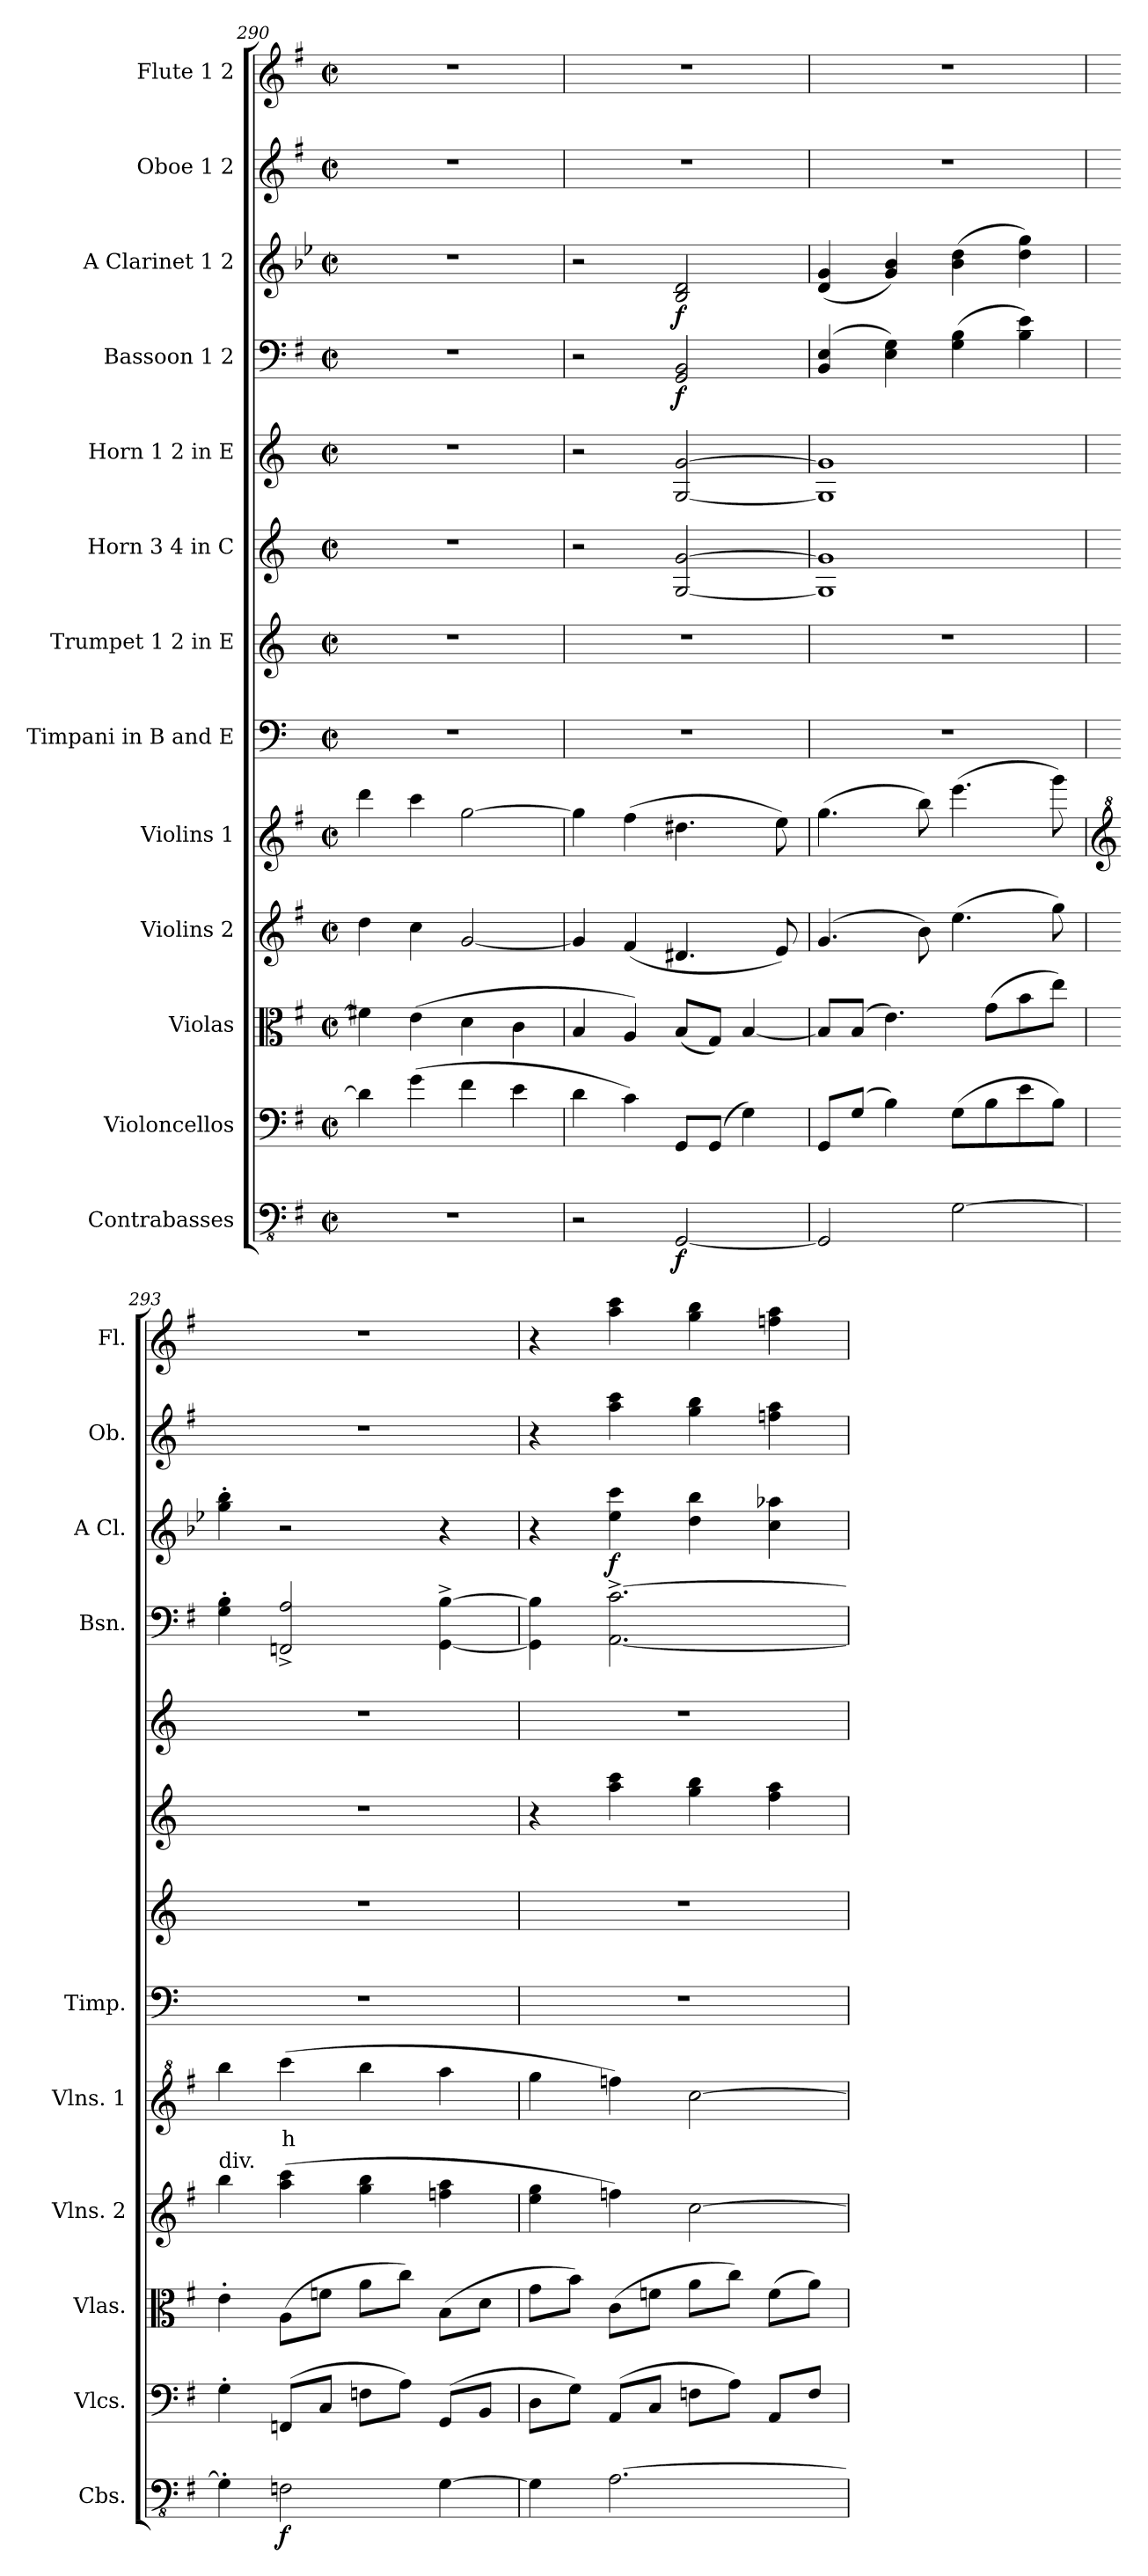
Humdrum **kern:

**kern	**dynam	**kern	**kern	**kern	**kern	**text	**kern	**kern	**kern	**kern	**kern	**dynam	**kern	**dynam	**kern	**kern
*part13	*part13	*part12	*part11	*part10	*part9	*part9	*part8	*part7	*part6	*part5	*part4	*part4	*part3	*part3	*part2	*part1
*staff13	*staff13	*staff12	*staff11	*staff10	*staff9	*staff9	*staff8	*staff7	*staff6	*staff5	*staff4	*staff4	*staff3	*staff3	*staff2	*staff1
*I"Contrabasses	*	*I"Violoncellos	*I"Violas	*I"Violins 2	*I"Violins 1	*	*I"Timpani in B and E	*I"Trumpet 1 2 in E	*I"Horn 3 4  in C	*I"Horn 1 2 in E	*I"Bassoon 1 2	*	*I"A Clarinet 1 2	*	*I"Oboe 1 2	*I"Flute 1 2
*I'Cbs.	*	*I'Vlcs.	*I'Vlas.	*I'Vlns. 2	*I'Vlns. 1	*	*I'Timp.	*	*	*	*I'Bsn.	*	*I'A Cl.	*	*I'Ob.	*I'Fl.
*clefFv4	*	*clefF4	*clefC3	*clefG2	*clefG2	*	*clefF4	*clefG2	*clefG2	*clefG2	*clefF4	*	*clefG2	*	*clefG2	*clefG2
*	*	*	*	*	*	*	*	*ITrd-2c-4	*ITrd7c12	*ITrd5c8	*	*	*ITrd2c3	*	*	*
*k[f#]	*	*k[f#]	*k[f#]	*k[f#]	*k[f#]	*	*k[]	*k[f#c#g#d#]	*k[]	*k[f#c#g#d#]	*k[f#]	*	*k[f#]	*	*k[f#]	*k[f#]
*M2/2	*	*M2/2	*M2/2	*M2/2	*M2/2	*	*M2/2	*M2/2	*M2/2	*M2/2	*M2/2	*	*M2/2	*	*M2/2	*M2/2
*met(c|)	*	*met(c|)	*met(c|)	*met(c|)	*met(c|)	*	*met(c|)	*met(c|)	*met(c|)	*met(c|)	*met(c|)	*	*met(c|)	*	*met(c|)	*met(c|)
=290	=290	=290	=290	=290	=290	=290	=290	=290	=290	=290	=290	=290	=290	=290	=290	=290
1r	.	4d\]	4f#X\]	4dd\	4ddd\	.	1r	1r	1r	1r	1r	.	1r	.	1r	1r
.	.	(>4g\	(>4e\	4cc\	4ccc\	.	.	.	.	.	.	.	.	.	.	.
.	.	4f#\	4d\	[2g/	[2gg\	.	.	.	.	.	.	.	.	.	.	.
.	.	4e\	4c\	.	.	.	.	.	.	.	.	.	.	.	.	.
=291	=291	=291	=291	=291	=291	=291	=291	=291	=291	=291	=291	=291	=291	=291	=291	=291
2r	.	4d\	4B/	4g/]	4gg\]	.	1r	1r	2r	2r	2r	.	2r	.	1r	1r
.	.	4c\)	4A/)	(<4f#/	(>4ff#\	.	.	.	.	.	.	.	.	.	.	.
!	!LO:DY:b	!	!	!	!	!	!	!	!	!	!	!LO:DY:b	!	!LO:DY:b	!	!
[2GGG/	f	8GG/L	(<8B/L	4.d#X/	4.dd#X\	.	.	.	[2GG/ [2G/	[2BB/ [2B/	2GG/ 2BB/	f	2G/ 2B/	f	.	.
.	.	(>8GG/J	8G/J)	.	.	.	.	.	.	.	.	.	.	.	.	.
.	.	4G\)	[4B/	.	.	.	.	.	.	.	.	.	.	.	.	.
.	.	.	.	8e/)	8ee\)	.	.	.	.	.	.	.	.	.	.	.
=292	=292	=292	=292	=292	=292	=292	=292	=292	=292	=292	=292	=292	=292	=292	=292	=292
2GGG/]	.	8GG/L	8B/L]	(>4.g/	(>4.gg\	.	1r	1r	1GG] 1G]	1BB] 1B]	(>4BB/ 4E/	.	(<4B/ 4e/	.	1r	1r
.	.	(>8G/J	(>8B/J	.	.	.	.	.	.	.	.	.	.	.	.	.
.	.	4B\)	4.e\)	.	.	.	.	.	.	.	4E\ 4G\)	.	4e/ 4g/)	.	.	.
.	.	.	.	8b\)	8bb\)	.	.	.	.	.	.	.	.	.	.	.
[2GG\	.	(>8G\L	.	(>4.ee\	(>4.eee\	.	.	.	.	.	(>4G\ 4B\	.	(>4g\ 4b\	.	.	.
.	.	8B\	(>8g\L	.	.	.	.	.	.	.	.	.	.	.	.	.
.	.	8e\	8b\	.	.	.	.	.	.	.	4B\ 4e\)	.	4b\ 4ee\)	.	.	.
.	.	8B\J)	8ee\J)	8gg\)	8ggg\)	.	.	.	.	.	.	.	.	.	.	.
=293	=293	=293	=293	=293	=293	=293	=293	=293	=293	=293	=293	=293	=293	=293	=293	=293
*	*	*	*	*	*clefG^2	*	*	*	*	*	*	*	*	*	*	*
!	!	!	!	!LO:TX:a:t=div.	!	!	!	!	!	!	!	!	!	!	!	!
4GG'\]	.	4G'\	4e'\	4bb\	4bbb\	.	1r	1r	1r	1r	4G\' 4B\'	.	4ee\' 4gg\'	.	1r	1r
!	!LO:DY:b	!	!	!	!	!LO:LY:b:color=#FF0000	!	!	!	!	!	!	!	!	!	!
2FFn\	f	(>8FFn/L	(>8A\L	(>4aa\ 4ccc\	(>4cccc\	h	.	.	.	.	2FFn/^ 2A/^	.	2r	.	.	.
.	.	8C/J	8fn\J	.	.	.	.	.	.	.	.	.	.	.	.	.
.	.	8Fn\L	8a\L	4gg\ 4bb\	4bbb\	.	.	.	.	.	.	.	.	.	.	.
.	.	8A\J)	8cc\J)	.	.	.	.	.	.	.	.	.	.	.	.	.
[4GG\	.	(<8GG/L	(>8B\L	4ffn\ 4aa\	4aaa\	.	.	.	.	.	[4GG\^ [4B\^	.	4r	.	.	.
.	.	8BB/J	8d\J	.	.	.	.	.	.	.	.	.	.	.	.	.
=294	=294	=294	=294	=294	=294	=294	=294	=294	=294	=294	=294	=294	=294	=294	=294	=294
4GG\]	.	8D\L	8g\L	4ee\ 4gg\	4ggg\	.	1r	1r	4r	1r	4GG\] 4B\]	.	4r	.	4r	4r
.	.	8G\J)	8b\J)	.	.	.	.	.	.	.	.	.	.	.	.	.
!	!	!	!	!	!	!	!	!	!	!	!	!	!	!LO:DY:b	!	!
[2.AA\	.	(>8AA/L	(>8c\L	4ffn\)	4fffn\)	.	.	.	4a\ 4cc\	.	[2.AA\^ [2.c\^	.	4cc\ 4aa\	f	4aa\ 4ccc\	4aa\ 4ccc\
.	.	8C/J	8fn\J	.	.	.	.	.	.	.	.	.	.	.	.	.
.	.	8Fn\L	8a\L	[2cc\	[2ccc\	.	.	.	4g\ 4b\	.	.	.	4b\ 4gg\	.	4gg\ 4bb\	4gg\ 4bb\
.	.	8A\J)	8cc\J)	.	.	.	.	.	.	.	.	.	.	.	.	.
.	.	8AA/L	(>8f\L	.	.	.	.	.	4f\ 4a\	.	.	.	4a\ 4ffn\	.	4ffn\ 4aa\	4ffn\ 4aa\
.	.	8F/J	8a\J)	.	.	.	.	.	.	.	.	.	.	.	.	.
=	=	=	=	=	=	=	=	=	=	=	=	=	=	=	=	=
*-	*-	*-	*-	*-	*-	*-	*-	*-	*-	*-	*-	*-	*-	*-	*-	*-
